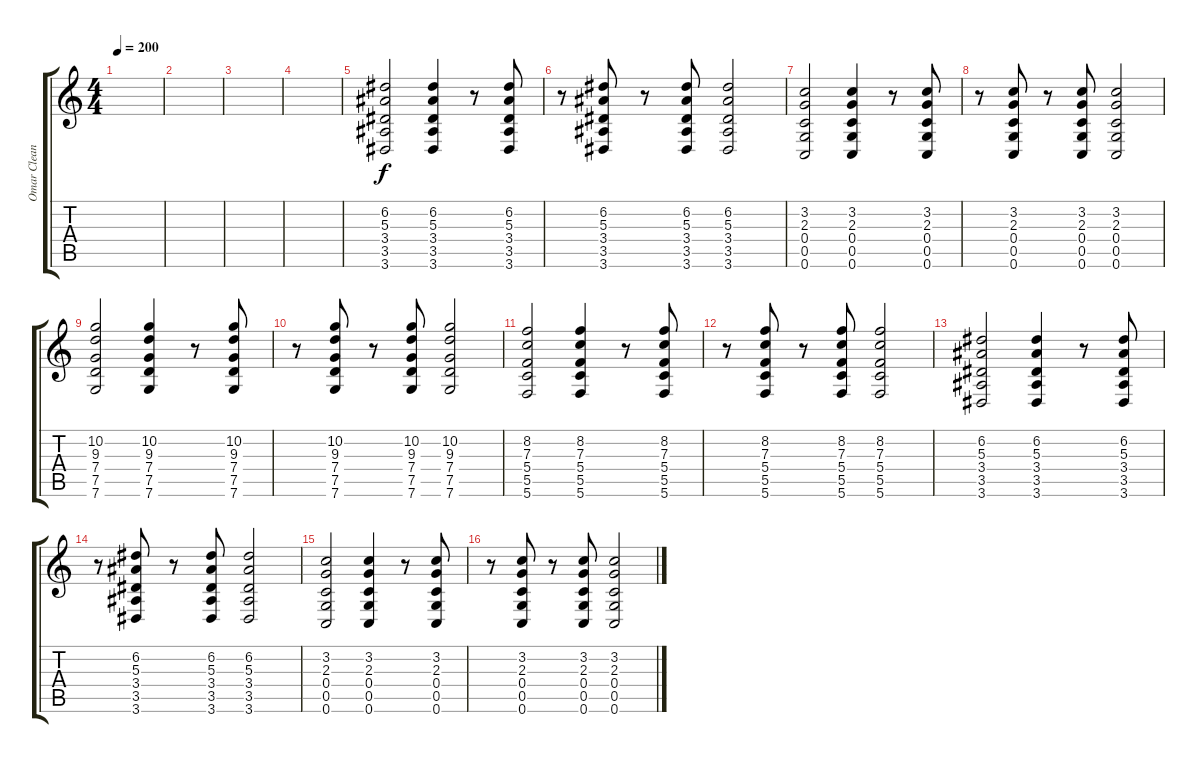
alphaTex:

\track ("Omar Clean" "Omar Clean") {instrument electricguitarclean}
\staff {score tabs}
\tuning (D4 A3 F3 C3 G2 C2) {hide}
\ts (4 4)
\tempo 200
\clef g2
\ks c
|
|
|
|
(6.2 5.3 3.4 3.5 3.6).2{dy f instrument electricguitarclean} (6.2 5.3 3.4 3.5 3.6).4 r.8 (6.2 5.3 3.4 3.5 3.6).8 |
r.8 (6.2 5.3 3.4 3.5 3.6).8 r.8 (6.2 5.3 3.4 3.5 3.6).8 (6.2 5.3 3.4 3.5 3.6).2 |
(3.2 2.3 0.4 0.5 0.6).2 (3.2 2.3 0.4 0.5 0.6).4 r.8 (3.2 2.3 0.4 0.5 0.6).8 |
r.8 (3.2 2.3 0.4 0.5 0.6).8 r.8 (3.2 2.3 0.4 0.5 0.6).8 (3.2 2.3 0.4 0.5 0.6).2 |
(10.2 9.3 7.4 7.5 7.6).2 (10.2 9.3 7.4 7.5 7.6).4 r.8 (10.2 9.3 7.4 7.5 7.6).8 |
r.8 (10.2 9.3 7.4 7.5 7.6).8 r.8 (10.2 9.3 7.4 7.5 7.6).8 (10.2 9.3 7.4 7.5 7.6).2 |
(8.2 7.3 5.4 5.5 5.6).2 (8.2 7.3 5.4 5.5 5.6).4 r.8 (8.2 7.3 5.4 5.5 5.6).8 |
r.8 (8.2 7.3 5.4 5.5 5.6).8 r.8 (8.2 7.3 5.4 5.5 5.6).8 (8.2 7.3 5.4 5.5 5.6).2 |
(6.2 5.3 3.4 3.5 3.6).2{instrument electricguitarclean} (6.2 5.3 3.4 3.5 3.6).4 r.8 (6.2 5.3 3.4 3.5 3.6).8 |
r.8 (6.2 5.3 3.4 3.5 3.6).8 r.8 (6.2 5.3 3.4 3.5 3.6).8 (6.2 5.3 3.4 3.5 3.6).2 |
(3.2 2.3 0.4 0.5 0.6).2 (3.2 2.3 0.4 0.5 0.6).4 r.8 (3.2 2.3 0.4 0.5 0.6).8 |
r.8 (3.2 2.3 0.4 0.5 0.6).8 r.8 (3.2 2.3 0.4 0.5 0.6).8 (3.2 2.3 0.4 0.5 0.6).2
